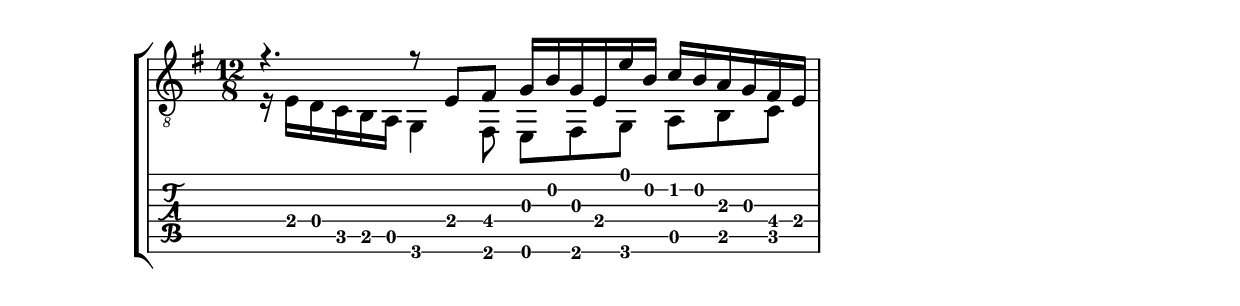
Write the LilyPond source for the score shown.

%% Do not edit this file; it is auto-generated from LSR http://lsr.dsi.unimi.it
%% This file is in the public domain.
\version "2.13.1"

\header {
  lsrtags = "fretted-strings"

%% Translation of GIT committish: acbcbe3683d629575967b972b64ca5e1589bf330
  texidoces = "
La polifonía se crea de la misma forma en un @code{TabStaff} que
en una pauta normal.

"
  doctitlees = "Polifonía en tablaturas"

%% Translation of GIT committish: 3f880f886831b8c72c9e944b3872458c30c6c839

  texidocfr = "
Une section polyphonique s'obtient dans un @code{TabStaff} de la
même manière que dans une portée normale.

"
  doctitlefr = "Polyphonie en mode tablature"

%% Translation of GIT committish: 33f623301a41fcc53efadf96bca1c72834763415
  texidocde = "
Polyphonie kann in einer Tabulatur (@code{TabStaff}) genauso wie in einem
normalen Notensystem erstellt werden.

"
  doctitlede = "Polyphonie in einer Tabulatur"

  texidoc = "
Polyphony is created the same way in a @code{TabStaff} as in a regular
staff.

"
  doctitle = "Polyphony in tablature"
} % begin verbatim

upper = \relative c' {
  \time 12/8
  \key e \minor
  \voiceOne
  r4. r8 e, fis g16 b g e e' b c b a g fis e
}

lower = \relative c {
  \key e \minor
  \voiceTwo
  r16 e d c b a g4 fis8 e fis g a b c
}

\score {
  <<
    \new StaffGroup = "tab with traditional" <<
      \new Staff = "guitar traditional" <<
        \clef "treble_8"
        \context Voice = "upper" \upper
        \context Voice = "lower" \lower
      >>
      \new TabStaff = "guitar tab" <<
        \context TabVoice = "upper" \upper
        \context TabVoice = "lower" \lower
      >>
    >>
  >>
}
